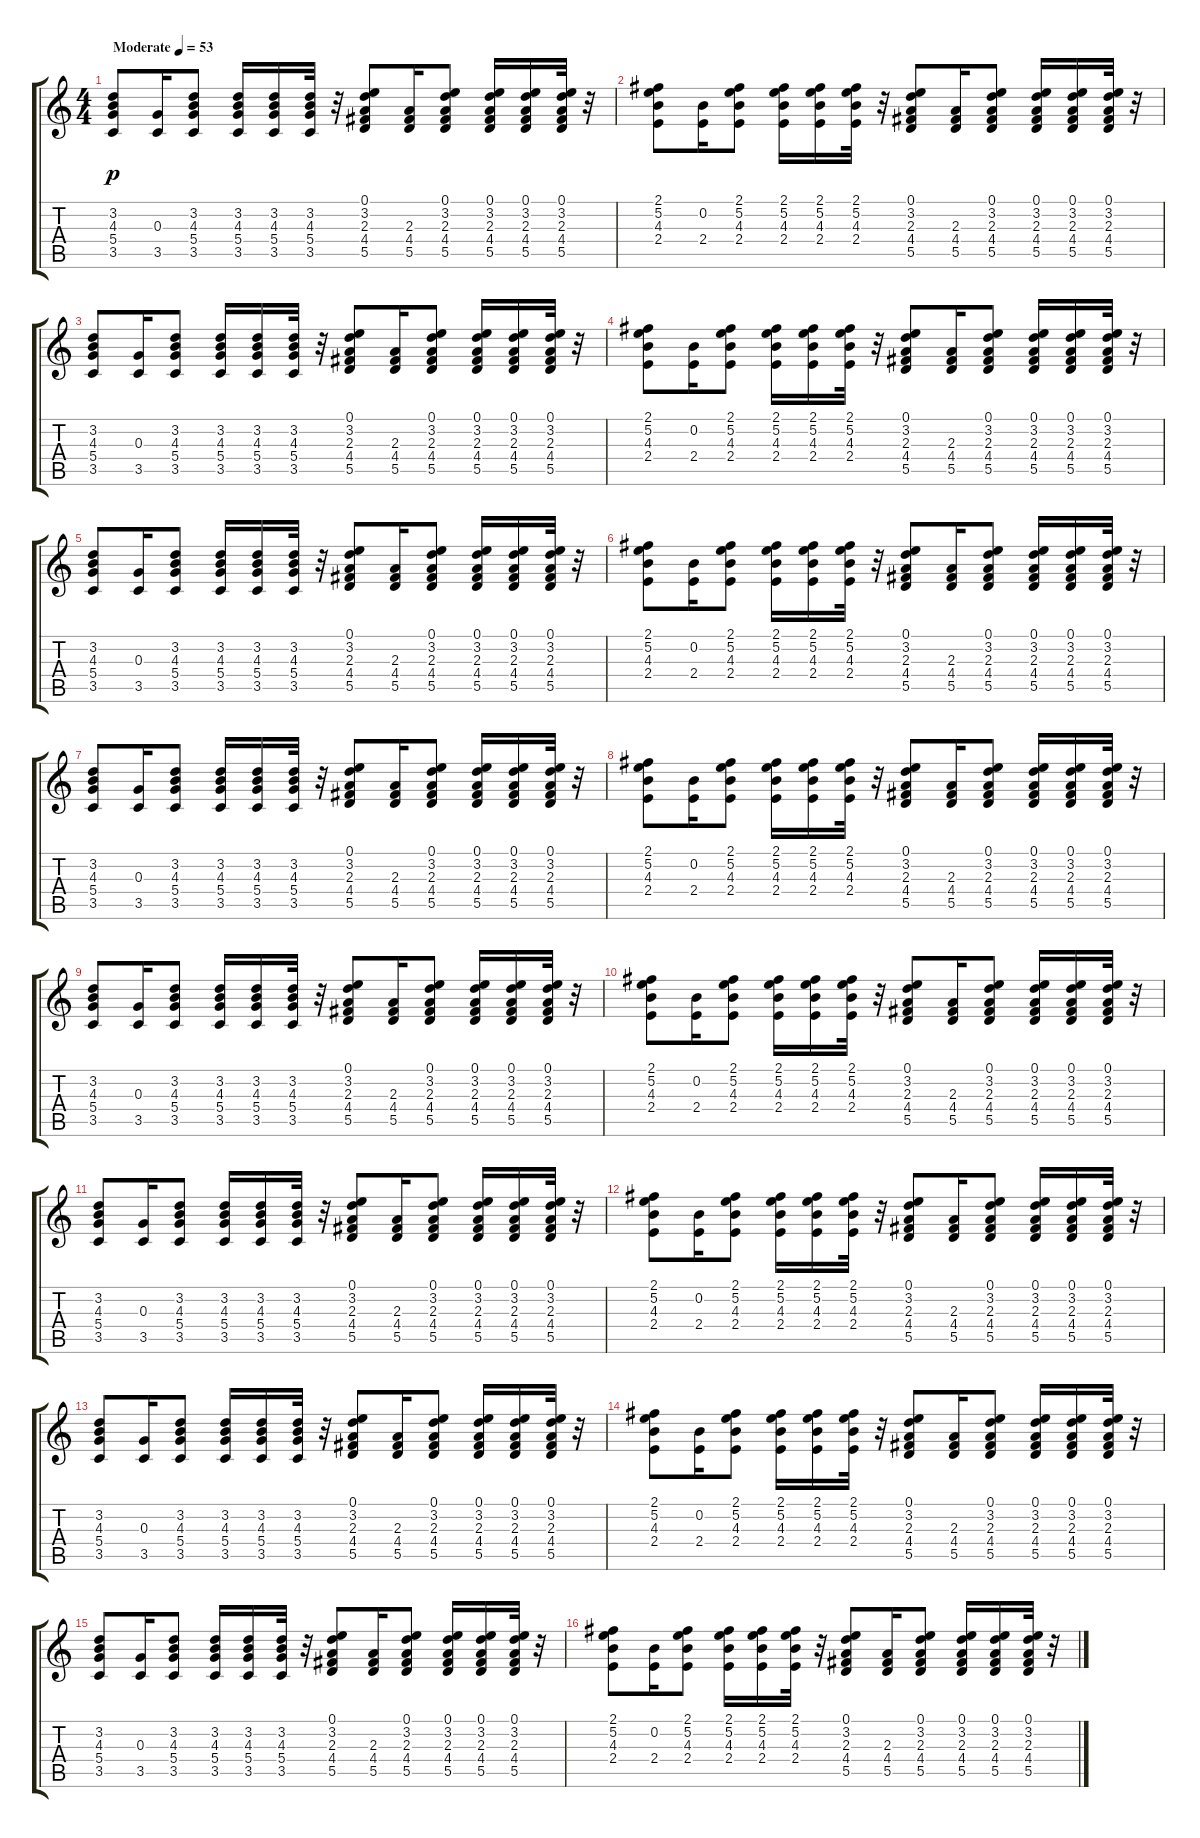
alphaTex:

\track "" {instrument acousticguitarsteel}
\staff {score tabs}
\tuning (E4 B3 G3 D3 A2 E2) {hide}
\ts (4 4)
\tempo (53 "Moderate")
\clef g2
\ks c
(3.2 4.3 5.4 3.5).8{dy p instrument acousticguitarsteel} (0.3 3.5).16 (3.2 4.3 5.4 3.5).8 (3.2 4.3 5.4 3.5).16 (3.2 4.3 5.4 3.5).16 (3.2 4.3 5.4 3.5).32 r.32 (0.1 3.2 2.3 4.4 5.5).8 (2.3 4.4 5.5).16 (0.1 3.2 2.3 4.4 5.5).8 (0.1 3.2 2.3 4.4 5.5).16 (0.1 3.2 2.3 4.4 5.5).16 (0.1 3.2 2.3 4.4 5.5).32 r.32 |
(2.1 5.2 4.3 2.4).8 (0.2 2.4).16 (2.1 5.2 4.3 2.4).8 (2.1 5.2 4.3 2.4).16 (2.1 5.2 4.3 2.4).16 (2.1 5.2 4.3 2.4).32 r.32 (0.1 3.2 2.3 4.4 5.5).8 (2.3 4.4 5.5).16 (0.1 3.2 2.3 4.4 5.5).8 (0.1 3.2 2.3 4.4 5.5).16 (0.1 3.2 2.3 4.4 5.5).16 (0.1 3.2 2.3 4.4 5.5).32 r.32 |
(3.2 4.3 5.4 3.5).8 (0.3 3.5).16 (3.2 4.3 5.4 3.5).8 (3.2 4.3 5.4 3.5).16 (3.2 4.3 5.4 3.5).16 (3.2 4.3 5.4 3.5).32 r.32 (0.1 3.2 2.3 4.4 5.5).8 (2.3 4.4 5.5).16 (0.1 3.2 2.3 4.4 5.5).8 (0.1 3.2 2.3 4.4 5.5).16 (0.1 3.2 2.3 4.4 5.5).16 (0.1 3.2 2.3 4.4 5.5).32 r.32 |
(2.1 5.2 4.3 2.4).8 (0.2 2.4).16 (2.1 5.2 4.3 2.4).8 (2.1 5.2 4.3 2.4).16 (2.1 5.2 4.3 2.4).16 (2.1 5.2 4.3 2.4).32 r.32 (0.1 3.2 2.3 4.4 5.5).8 (2.3 4.4 5.5).16 (0.1 3.2 2.3 4.4 5.5).8 (0.1 3.2 2.3 4.4 5.5).16 (0.1 3.2 2.3 4.4 5.5).16 (0.1 3.2 2.3 4.4 5.5).32 r.32 |
(3.2 4.3 5.4 3.5).8 (0.3 3.5).16 (3.2 4.3 5.4 3.5).8 (3.2 4.3 5.4 3.5).16 (3.2 4.3 5.4 3.5).16 (3.2 4.3 5.4 3.5).32 r.32 (0.1 3.2 2.3 4.4 5.5).8 (2.3 4.4 5.5).16 (0.1 3.2 2.3 4.4 5.5).8 (0.1 3.2 2.3 4.4 5.5).16 (0.1 3.2 2.3 4.4 5.5).16 (0.1 3.2 2.3 4.4 5.5).32 r.32 |
(2.1 5.2 4.3 2.4).8 (0.2 2.4).16 (2.1 5.2 4.3 2.4).8 (2.1 5.2 4.3 2.4).16 (2.1 5.2 4.3 2.4).16 (2.1 5.2 4.3 2.4).32 r.32 (0.1 3.2 2.3 4.4 5.5).8 (2.3 4.4 5.5).16 (0.1 3.2 2.3 4.4 5.5).8 (0.1 3.2 2.3 4.4 5.5).16 (0.1 3.2 2.3 4.4 5.5).16 (0.1 3.2 2.3 4.4 5.5).32 r.32 |
(3.2 4.3 5.4 3.5).8 (0.3 3.5).16 (3.2 4.3 5.4 3.5).8 (3.2 4.3 5.4 3.5).16 (3.2 4.3 5.4 3.5).16 (3.2 4.3 5.4 3.5).32 r.32 (0.1 3.2 2.3 4.4 5.5).8 (2.3 4.4 5.5).16 (0.1 3.2 2.3 4.4 5.5).8 (0.1 3.2 2.3 4.4 5.5).16 (0.1 3.2 2.3 4.4 5.5).16 (0.1 3.2 2.3 4.4 5.5).32 r.32 |
(2.1 5.2 4.3 2.4).8 (0.2 2.4).16 (2.1 5.2 4.3 2.4).8 (2.1 5.2 4.3 2.4).16 (2.1 5.2 4.3 2.4).16 (2.1 5.2 4.3 2.4).32 r.32 (0.1 3.2 2.3 4.4 5.5).8 (2.3 4.4 5.5).16 (0.1 3.2 2.3 4.4 5.5).8 (0.1 3.2 2.3 4.4 5.5).16 (0.1 3.2 2.3 4.4 5.5).16 (0.1 3.2 2.3 4.4 5.5).32 r.32 |
(3.2 4.3 5.4 3.5).8 (0.3 3.5).16 (3.2 4.3 5.4 3.5).8 (3.2 4.3 5.4 3.5).16 (3.2 4.3 5.4 3.5).16 (3.2 4.3 5.4 3.5).32 r.32 (0.1 3.2 2.3 4.4 5.5).8 (2.3 4.4 5.5).16 (0.1 3.2 2.3 4.4 5.5).8 (0.1 3.2 2.3 4.4 5.5).16 (0.1 3.2 2.3 4.4 5.5).16 (0.1 3.2 2.3 4.4 5.5).32 r.32 |
(2.1 5.2 4.3 2.4).8 (0.2 2.4).16 (2.1 5.2 4.3 2.4).8 (2.1 5.2 4.3 2.4).16 (2.1 5.2 4.3 2.4).16 (2.1 5.2 4.3 2.4).32 r.32 (0.1 3.2 2.3 4.4 5.5).8 (2.3 4.4 5.5).16 (0.1 3.2 2.3 4.4 5.5).8 (0.1 3.2 2.3 4.4 5.5).16 (0.1 3.2 2.3 4.4 5.5).16 (0.1 3.2 2.3 4.4 5.5).32 r.32 |
(3.2 4.3 5.4 3.5).8 (0.3 3.5).16 (3.2 4.3 5.4 3.5).8 (3.2 4.3 5.4 3.5).16 (3.2 4.3 5.4 3.5).16 (3.2 4.3 5.4 3.5).32 r.32 (0.1 3.2 2.3 4.4 5.5).8 (2.3 4.4 5.5).16 (0.1 3.2 2.3 4.4 5.5).8 (0.1 3.2 2.3 4.4 5.5).16 (0.1 3.2 2.3 4.4 5.5).16 (0.1 3.2 2.3 4.4 5.5).32 r.32 |
(2.1 5.2 4.3 2.4).8 (0.2 2.4).16 (2.1 5.2 4.3 2.4).8 (2.1 5.2 4.3 2.4).16 (2.1 5.2 4.3 2.4).16 (2.1 5.2 4.3 2.4).32 r.32 (0.1 3.2 2.3 4.4 5.5).8 (2.3 4.4 5.5).16 (0.1 3.2 2.3 4.4 5.5).8 (0.1 3.2 2.3 4.4 5.5).16 (0.1 3.2 2.3 4.4 5.5).16 (0.1 3.2 2.3 4.4 5.5).32 r.32 |
(3.2 4.3 5.4 3.5).8 (0.3 3.5).16 (3.2 4.3 5.4 3.5).8 (3.2 4.3 5.4 3.5).16 (3.2 4.3 5.4 3.5).16 (3.2 4.3 5.4 3.5).32 r.32 (0.1 3.2 2.3 4.4 5.5).8 (2.3 4.4 5.5).16 (0.1 3.2 2.3 4.4 5.5).8 (0.1 3.2 2.3 4.4 5.5).16 (0.1 3.2 2.3 4.4 5.5).16 (0.1 3.2 2.3 4.4 5.5).32 r.32 |
(2.1 5.2 4.3 2.4).8 (0.2 2.4).16 (2.1 5.2 4.3 2.4).8 (2.1 5.2 4.3 2.4).16 (2.1 5.2 4.3 2.4).16 (2.1 5.2 4.3 2.4).32 r.32 (0.1 3.2 2.3 4.4 5.5).8 (2.3 4.4 5.5).16 (0.1 3.2 2.3 4.4 5.5).8 (0.1 3.2 2.3 4.4 5.5).16 (0.1 3.2 2.3 4.4 5.5).16 (0.1 3.2 2.3 4.4 5.5).32 r.32 |
(3.2 4.3 5.4 3.5).8 (0.3 3.5).16 (3.2 4.3 5.4 3.5).8 (3.2 4.3 5.4 3.5).16 (3.2 4.3 5.4 3.5).16 (3.2 4.3 5.4 3.5).32 r.32 (0.1 3.2 2.3 4.4 5.5).8 (2.3 4.4 5.5).16 (0.1 3.2 2.3 4.4 5.5).8 (0.1 3.2 2.3 4.4 5.5).16 (0.1 3.2 2.3 4.4 5.5).16 (0.1 3.2 2.3 4.4 5.5).32 r.32 |
(2.1 5.2 4.3 2.4).8 (0.2 2.4).16 (2.1 5.2 4.3 2.4).8 (2.1 5.2 4.3 2.4).16 (2.1 5.2 4.3 2.4).16 (2.1 5.2 4.3 2.4).32 r.32 (0.1 3.2 2.3 4.4 5.5).8 (2.3 4.4 5.5).16 (0.1 3.2 2.3 4.4 5.5).8 (0.1 3.2 2.3 4.4 5.5).16 (0.1 3.2 2.3 4.4 5.5).16 (0.1 3.2 2.3 4.4 5.5).32 r.32
